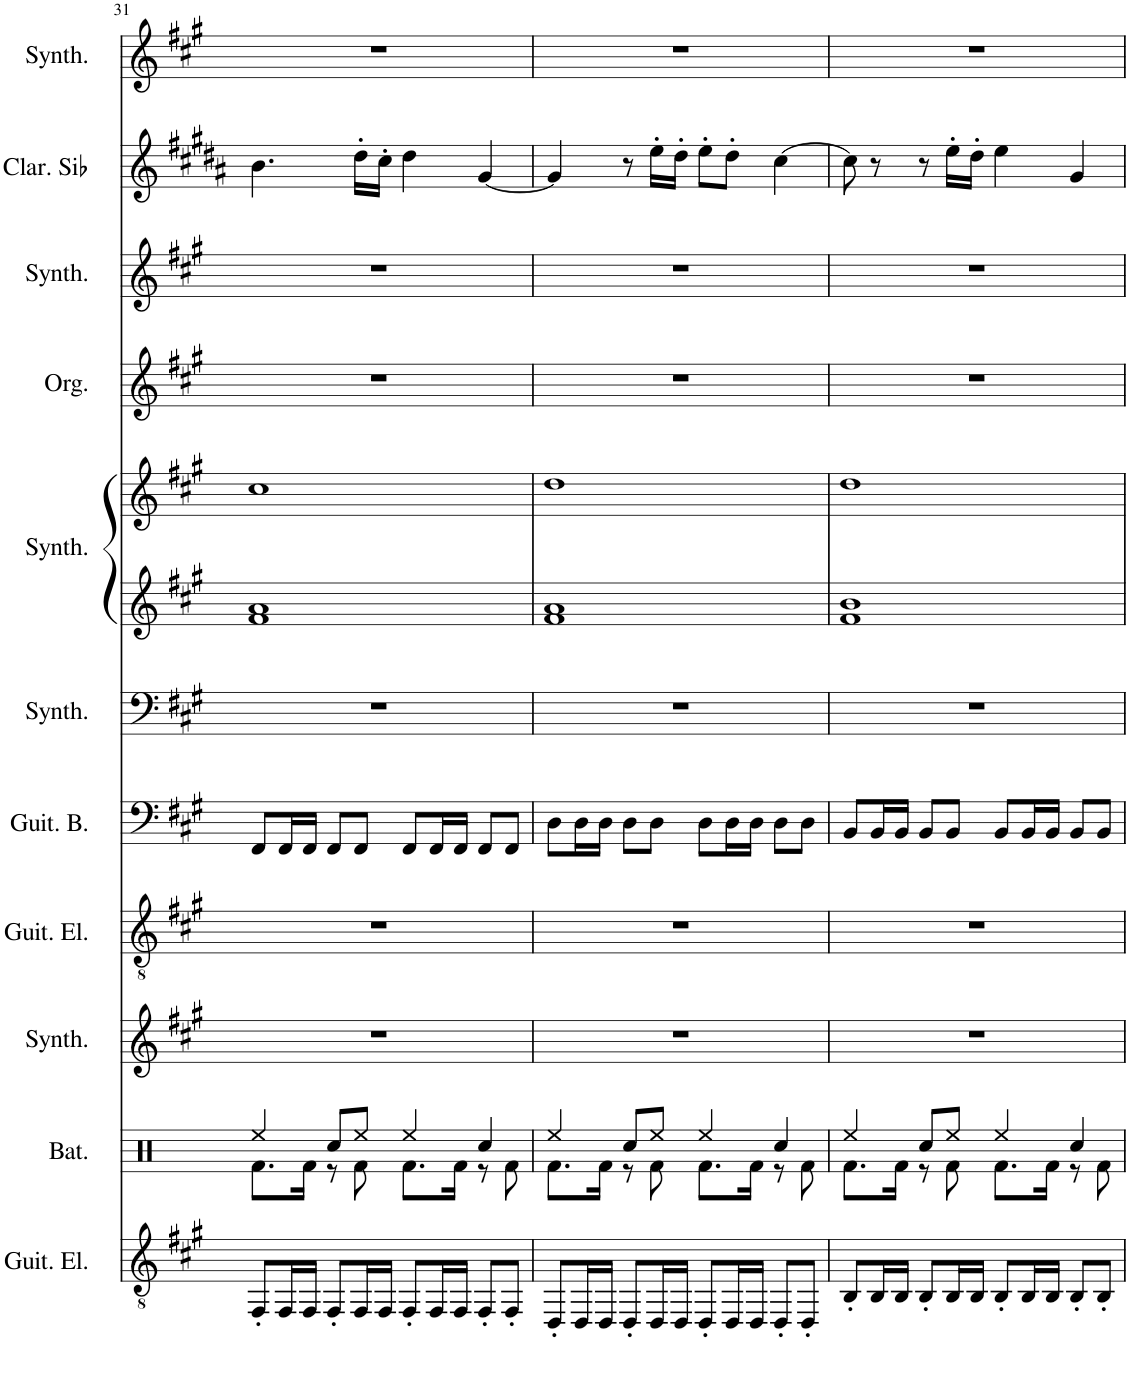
**kern	**kern	**kern	**kern	**kern	**kern	**kern	**kern	**kern	**kern	**kern	**kern
*part11	*part10	*part9	*part8	*part7	*part6	*part5	*part5	*part4	*part3	*part2	*part1
*staff12	*staff11	*staff10	*staff9	*staff8	*staff7	*staff6	*staff5	*staff4	*staff3	*staff2	*staff1
*I"Guitare électrique, Distortion Guitar	*I"Batterie, Drums	*I"Synthétiseur Pad, Pad 5 (bowed)	*I"Guitare électrique, Overdriven Guitar	*I"Guitare Basse, Electric Bass (pick)	*I"Synthétiseur Pad, Pad 3 (polysynth)	*I"Synthétiseur d'instruments à cordes, Synth Strings 1	*	*I"Orgue, Church Organ	*I"Synthétiseur de cuivres, Synth Brass 1	*I"Clarinette en Sib	*I"Synthétiseur de dents de scie, Lead 2 (sawtooth)
*I'Guit. El.	*I'Bat.	*I'Synth.	*I'Guit. El.	*I'Guit. B.	*I'Synth.	*I'Synth.	*	*I'Org.	*I'Synth.	*I'Clar. Sib	*I'Synth.
!!LO:PB:g=z
*clefGv2	*clefX	*clefG2	*clefGv2	*clefF4	*clefF4	*clefG2	*clefG2	*clefG2	*clefF4	*clefG2	*clefG2
*	*	*	*	*Trd7c12	*	*	*	*	*	*Trd1c2	*
*k[f#c#g#]	*k[]	*k[f#c#g#]	*k[f#c#g#]	*k[f#c#g#]	*k[f#c#g#]	*k[f#c#g#]	*k[f#c#g#]	*k[f#c#g#]	*k[f#c#g#]	*k[f#c#g#d#a#]	*k[f#c#g#]
*M4/4	*M4/4	*M4/4	*M4/4	*M4/4	*M4/4	*M4/4	*M4/4	*M4/4	*M4/4	*M4/4	*M4/4
=31	=31	=31	=31	=31	=31	=31	=31	=31	=31	=31	=31
*	*^	*	*	*	*	*	*	*	*	*	*
8FF#'/L	4Ree/	8.Rf\L	1r	1r	8FF#/L	1r	1f# 1a	1cc#	1r	1r	4.b\	1r
16FF#/L	.	.	.	.	16FF#/L	.	.	.	.	.	.	.
16FF#/JJ	.	16Rf\Jk	.	.	16FF#/JJ	.	.	.	.	.	.	.
8FF#'/L	8Rcc/L	8r	.	.	8FF#/L	.	.	.	.	.	.	.
16FF#/L	8Ree/J	8Rf\	.	.	8FF#/J	.	.	.	.	.	16dd#'\LL	.
16FF#/JJ	.	.	.	.	.	.	.	.	.	.	16cc#'\JJ	.
8FF#'/L	4Ree/	8.Rf\L	.	.	8FF#/L	.	.	.	.	.	4dd#\	.
16FF#/L	.	.	.	.	16FF#/L	.	.	.	.	.	.	.
16FF#/JJ	.	16Rf\Jk	.	.	16FF#/JJ	.	.	.	.	.	.	.
8FF#'/L	4Rcc/	8r	.	.	8FF#/L	.	.	.	.	.	[4g#/	.
8FF#'/J	.	8Rf\	.	.	8FF#/J	.	.	.	.	.	.	.
=32	=32	=32	=32	=32	=32	=32	=32	=32	=32	=32	=32	=32
8DD'/L	4Ree/	8.Rf\L	1r	1r	8D\L	1r	1f# 1a	1dd	1r	1r	4g#/]	1r
16DD/L	.	.	.	.	16D\L	.	.	.	.	.	.	.
16DD/JJ	.	16Rf\Jk	.	.	16D\JJ	.	.	.	.	.	.	.
8DD'/L	8Rcc/L	8r	.	.	8D\L	.	.	.	.	.	8r	.
16DD/L	8Ree/J	8Rf\	.	.	8D\J	.	.	.	.	.	16ee'\LL	.
16DD/JJ	.	.	.	.	.	.	.	.	.	.	16dd#'\JJ	.
8DD'/L	4Ree/	8.Rf\L	.	.	8D\L	.	.	.	.	.	8ee'\L	.
16DD/L	.	.	.	.	16D\L	.	.	.	.	.	8dd#'\J	.
16DD/JJ	.	16Rf\Jk	.	.	16D\JJ	.	.	.	.	.	.	.
8DD'/L	4Rcc/	8r	.	.	8D\L	.	.	.	.	.	[4cc#\	.
8DD'/J	.	8Rf\	.	.	8D\J	.	.	.	.	.	.	.
=33	=33	=33	=33	=33	=33	=33	=33	=33	=33	=33	=33	=33
8BB'/L	4Ree/	8.Rf\L	1r	1r	8BB/L	1r	1f# 1b	1dd	1r	1r	8cc#\]	1r
16BB/L	.	.	.	.	16BB/L	.	.	.	.	.	8r	.
16BB/JJ	.	16Rf\Jk	.	.	16BB/JJ	.	.	.	.	.	.	.
8BB'/L	8Rcc/L	8r	.	.	8BB/L	.	.	.	.	.	8r	.
16BB/L	8Ree/J	8Rf\	.	.	8BB/J	.	.	.	.	.	16ee'\LL	.
16BB/JJ	.	.	.	.	.	.	.	.	.	.	16dd#'\JJ	.
8BB'/L	4Ree/	8.Rf\L	.	.	8BB/L	.	.	.	.	.	4ee\	.
16BB/L	.	.	.	.	16BB/L	.	.	.	.	.	.	.
16BB/JJ	.	16Rf\Jk	.	.	16BB/JJ	.	.	.	.	.	.	.
8BB'/L	4Rcc/	8r	.	.	8BB/L	.	.	.	.	.	4g#/	.
8BB'/J	.	8Rf\	.	.	8BB/J	.	.	.	.	.	.	.
*	*v	*v	*	*	*	*	*	*	*	*	*	*
=	=	=	=	=	=	=	=	=	=	=	=
*-	*-	*-	*-	*-	*-	*-	*-	*-	*-	*-	*-
